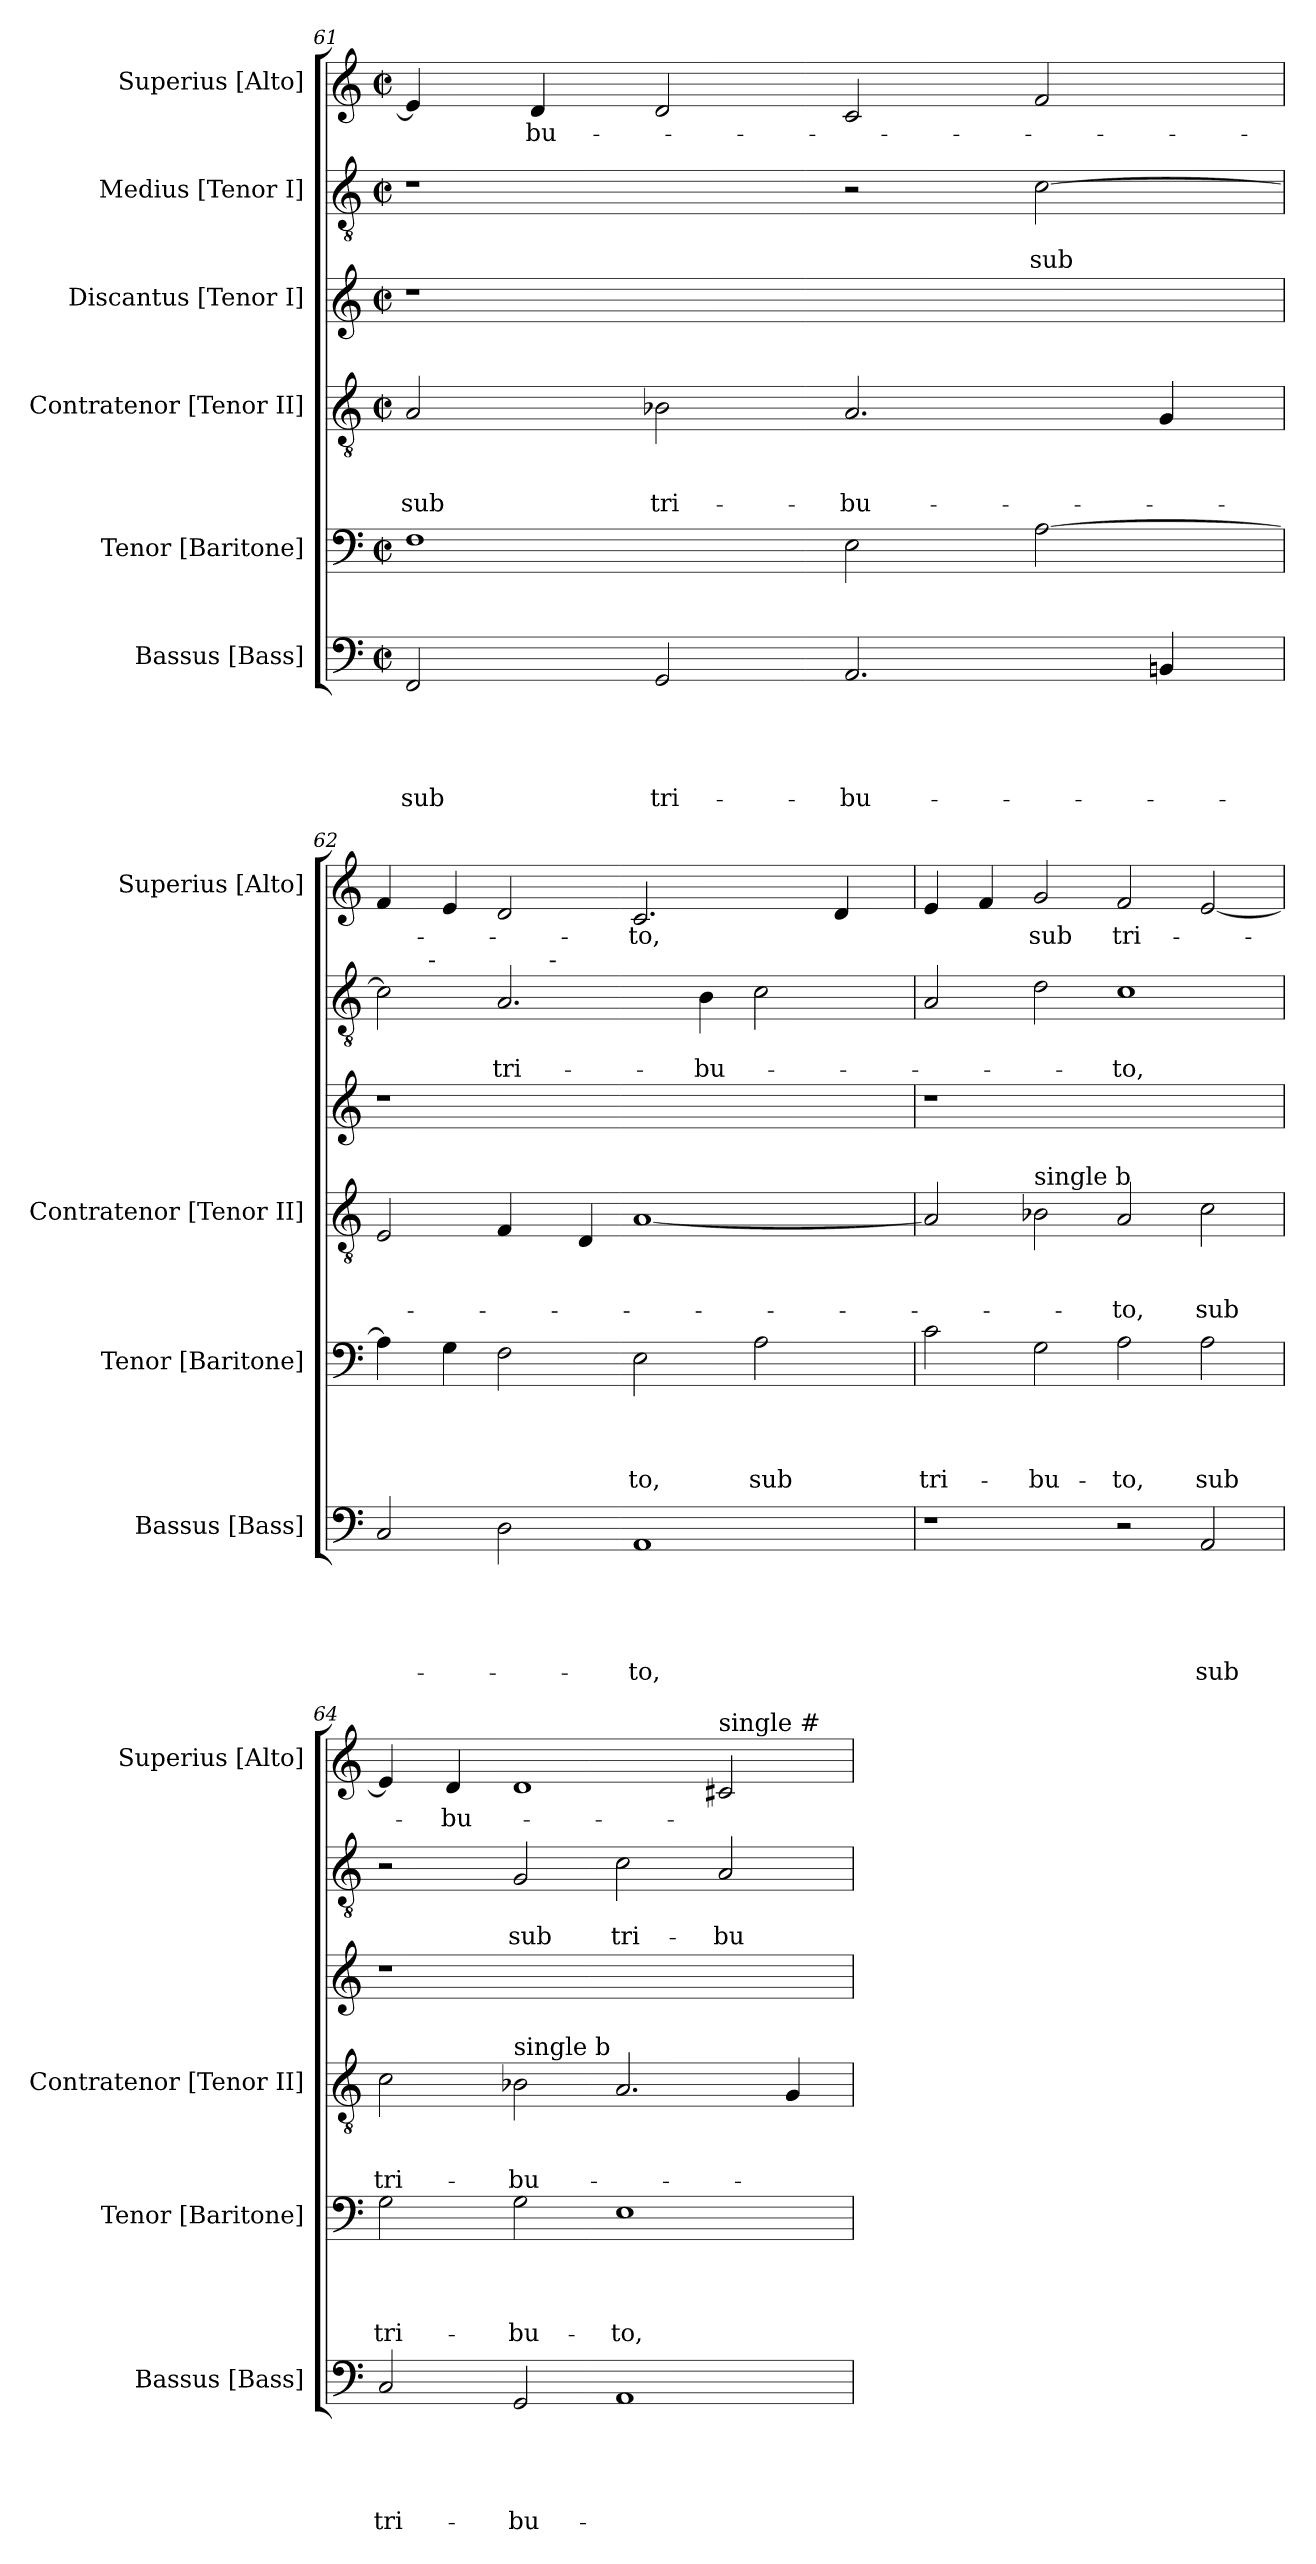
**kern	**text	**text	**text	**text	**text	**kern	**text	**text	**text	**text	**kern	**text	**text	**text	**kern	**kern	**text	**text	**kern	**text
*part6	*part6	*part6	*part6	*part6	*part6	*part5	*part5	*part5	*part5	*part5	*part4	*part4	*part4	*part4	*part3	*part2	*part2	*part2	*part1	*part1
*staff6	*staff6	*staff6	*staff6	*staff6	*staff6	*staff5	*staff5	*staff5	*staff5	*staff5	*staff4	*staff4	*staff4	*staff4	*staff3	*staff2	*staff2	*staff2	*staff1	*staff1
*I"Bassus [Bass]	*	*	*	*	*	*I"Tenor [Baritone]	*	*	*	*	*I"Contratenor [Tenor II]	*	*	*	*I"Discantus [Tenor I]	*I"Medius [Tenor I]	*	*	*I"Superius [Alto]	*
*I'Bassus [Bass]	*	*	*	*	*	*I'Tenor [Baritone]	*	*	*	*	*I'Contratenor [Tenor II]	*	*	*	*	*	*	*	*I'Superius [Alto]	*
*clefF4	*	*	*	*	*	*clefF4	*	*	*	*	*clefGv2	*	*	*	*clefG2	*clefGv2	*	*	*clefG2	*
*k[]	*	*	*	*	*	*k[]	*	*	*	*	*k[]	*	*	*	*k[]	*k[]	*	*	*k[]	*
*C:	*	*	*	*	*	*C:	*	*	*	*	*C:	*	*	*	*C:	*C:	*	*	*C:	*
*M2/2	*	*	*	*	*	*M2/2	*	*	*	*	*M2/2	*	*	*	*M2/2	*M2/2	*	*	*M2/2	*
*met(c|)	*	*	*	*	*	*met(c|)	*	*	*	*	*met(c|)	*	*	*	*met(c|)	*met(c|)	*	*	*met(c|)	*
=61	=61	=61	=61	=61	=61	=61	=61	=61	=61	=61	=61	=61	=61	=61	=61	=61	=61	=61	=61	=61
!	!	!	!	!	!LO:LY:b	!	!	!	!	!	!	!	!	!LO:LY:b	!	!	!	!	!	!
2FF/	.	.	.	.	sub	1F	.	.	.	.	2A/	.	.	sub	1r	1r	.	.	4e/]	.
!	!	!	!	!	!	!	!	!	!	!	!	!	!	!	!	!	!	!	!	!LO:LY:b
.	.	.	.	.	.	.	.	.	.	.	.	.	.	.	.	.	.	.	4d/	-bu-
!	!	!	!	!	!LO:LY:b	!	!	!	!	!	!	!	!	!LO:LY:b	!	!	!	!	!	!
2GG/	.	.	.	.	tri-	.	.	.	.	.	2B-X\	.	.	tri-	.	.	.	.	2d/	.
!	!	!	!	!	!LO:LY:b	!	!	!	!	!	!	!	!	!LO:LY:b	!	!	!	!	!	!
2.AA/	.	.	.	.	-bu-	2E\	.	.	.	.	2.A/	.	.	-bu-	1ryy	2r	.	.	2c/	.
!	!	!	!	!	!	!	!	!	!	!	!	!	!	!	!	!	!	!LO:LY:b	!	!
.	.	.	.	.	.	[>2A\	.	.	.	.	.	.	.	.	.	[>2c\	.	sub	2f/	.
4BBn/	.	.	.	.	.	.	.	.	.	.	4G/	.	.	.	.	.	.	.	.	.
!!LO:PB:g=z
=62	=62	=62	=62	=62	=62	=62	=62	=62	=62	=62	=62	=62	=62	=62	=62	=62	=62	=62	=62	=62
*	*	*	*	*	*	*	*	*	*	*	*	*	*	*	*	*^	*	*	*	*
*	*	*	*	*	*	*	*	*	*	*	*	*	*	*	*	*	*^	*	*	*	*
2C/	.	.	.	.	.	4A\]	.	.	.	.	2E/	.	.	.	1r	2c\]	8..ryy	2ryy	.	.	4f/	.
!	!	!	!	!	!	!	!	!	!	!	!	!	!	!	!	!	!LO:TX:a:t=-	!	!	!	!	!
.	.	.	.	.	.	.	.	.	.	.	.	.	.	.	.	.	1ryy	.	.	.	.	.
.	.	.	.	.	.	4G\	.	.	.	.	.	.	.	.	.	.	.	.	.	.	4e/	.
!	!	!	!	!	!	!	!	!	!	!	!	!	!	!	!	!	!	!	!	!LO:LY:b	!	!
2D\	.	.	.	.	.	2F\	.	.	.	.	4F/	.	.	.	.	2.A/	.	8ryy	.	tri-	2d/	.
.	.	.	.	.	.	.	.	.	.	.	.	.	.	.	.	.	.	32ryy	.	.	.	.
!	!	!	!	!	!	!	!	!	!	!	!	!	!	!	!	!	!	!LO:TX:a:t=-	!	!	!	!
.	.	.	.	.	.	.	.	.	.	.	.	.	.	.	.	.	.	1ryy	.	.	.	.
.	.	.	.	.	.	.	.	.	.	.	4D/	.	.	.	.	.	.	.	.	.	.	.
!	!	!	!	!	!LO:LY:b	!	!	!	!	!LO:LY:b	!	!	!	!	!	!	!	!	!	!	!	!LO:LY:b
1AA	.	.	.	.	-to,	2E\	.	.	.	-to,	[<1A	.	.	.	1ryy	.	.	.	.	.	2.c/	-to,
.	.	.	.	.	.	.	.	.	.	.	.	.	.	.	.	.	2ryy	.	.	.	.	.
!	!	!	!	!	!	!	!	!	!	!	!	!	!	!	!	!	!	!	!	!LO:LY:b	!	!
.	.	.	.	.	.	.	.	.	.	.	.	.	.	.	.	4B\	.	.	.	-bu-	.	.
!	!	!	!	!	!	!	!	!	!	!LO:LY:b	!	!	!	!	!	!	!	!	!	!	!	!
.	.	.	.	.	.	2A\	.	.	.	sub	.	.	.	.	.	2c\	.	.	.	.	.	.
.	.	.	.	.	.	.	.	.	.	.	.	.	.	.	.	.	.	4ryy	.	.	.	.
.	.	.	.	.	.	.	.	.	.	.	.	.	.	.	.	.	4ryy	.	.	.	.	.
.	.	.	.	.	.	.	.	.	.	.	.	.	.	.	.	.	.	.	.	.	4d/	.
.	.	.	.	.	.	.	.	.	.	.	.	.	.	.	.	.	.	16.ryy	.	.	.	.
.	.	.	.	.	.	.	.	.	.	.	.	.	.	.	.	.	32ryy	.	.	.	.	.
=63	=63	=63	=63	=63	=63	=63	=63	=63	=63	=63	=63	=63	=63	=63	=63	=63	=63	=63	=63	=63	=63	=63
!	!	!	!	!	!	!	!	!	!	!LO:LY:b	!	!	!	!	!	!	!	!	!	!	!	!
*	*	*	*	*	*	*	*	*	*	*	*	*	*	*	*	*v	*v	*v	*	*	*	*
1r	.	.	.	.	.	2c\	.	.	.	tri-	2A/]	.	.	.	1r	2A/	.	.	4e/	.
.	.	.	.	.	.	.	.	.	.	.	.	.	.	.	.	.	.	.	4f/	.
!	!	!	!	!	!	!	!	!	!	!	!LO:TX:a:t=single b	!	!	!	!	!	!	!	!	!
!	!	!	!	!	!	!	!	!	!	!LO:LY:b	!	!	!	!	!	!	!	!	!	!LO:LY:b
.	.	.	.	.	.	2G\	.	.	.	-bu-	2B-\	.	.	.	.	2d\	.	.	2g/	sub
!	!	!	!	!	!	!	!	!	!	!LO:LY:b	!	!	!	!LO:LY:b	!	!	!	!LO:LY:b	!	!LO:LY:b
2r	.	.	.	.	.	2A\	.	.	.	-to,	2A/	.	.	-to,	1ryy	1c	.	-to,	2f/	tri-
!	!	!	!	!	!LO:LY:b	!	!	!	!	!LO:LY:b	!	!	!	!LO:LY:b	!	!	!	!	!	!
2AA/	.	.	.	.	sub	2A\	.	.	.	sub	2c\	.	.	sub	.	.	.	.	[<2e/	.
=64	=64	=64	=64	=64	=64	=64	=64	=64	=64	=64	=64	=64	=64	=64	=64	=64	=64	=64	=64	=64
!	!	!	!	!	!LO:LY:b	!	!	!	!	!LO:LY:b	!	!	!	!LO:LY:b	!	!	!	!	!	!
2C/	.	.	.	.	tri-	2G\	.	.	.	tri-	2c\	.	.	tri-	1r	2r	.	.	4e/]	.
!	!	!	!	!	!	!	!	!	!	!	!	!	!	!	!	!	!	!	!	!LO:LY:b
.	.	.	.	.	.	.	.	.	.	.	.	.	.	.	.	.	.	.	4d/	-bu-
!	!	!	!	!	!	!	!	!	!	!	!LO:TX:a:t=single b	!	!	!	!	!	!	!	!	!
!	!	!	!	!	!LO:LY:b	!	!	!	!	!LO:LY:b	!	!	!	!LO:LY:b	!	!	!	!LO:LY:b	!	!
2GG/	.	.	.	.	-bu-	2G\	.	.	.	-bu-	2B-\	.	.	-bu-	.	2G/	.	sub	1d	.
!	!	!	!	!	!	!	!	!	!	!LO:LY:b	!	!	!	!	!	!	!	!LO:LY:b	!	!
1AA	.	.	.	.	.	1E	.	.	.	-to,	2.A/	.	.	.	1ryy	2c\	.	tri-	.	.
!	!	!	!	!	!	!	!	!	!	!	!	!	!	!	!	!	!	!	!LO:TX:a:t=single #	!
!	!	!	!	!	!	!	!	!	!	!	!	!	!	!	!	!	!	!LO:LY:b	!	!
.	.	.	.	.	.	.	.	.	.	.	.	.	.	.	.	2A/	.	-bu-	2c#/	.
.	.	.	.	.	.	.	.	.	.	.	4G/	.	.	.	.	.	.	.	.	.
=	=	=	=	=	=	=	=	=	=	=	=	=	=	=	=	=	=	=	=	=
*-	*-	*-	*-	*-	*-	*-	*-	*-	*-	*-	*-	*-	*-	*-	*-	*-	*-	*-	*-	*-
